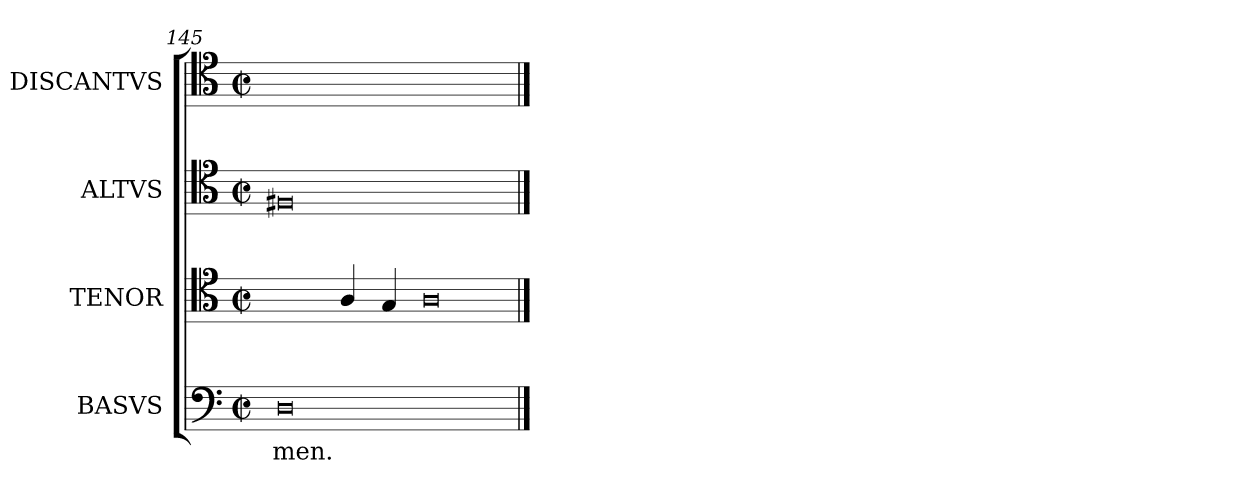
**kern	**text	**kern	**kern	**kern
*part4	*part4	*part3	*part2	*part1
*staff4	*staff4	*staff3	*staff2	*staff1
*I"BASVS	*	*I"TENOR	*I"ALTVS	*I"DISCANTVS
*I'B	*	*I'T	*I'A	*I'S
*clefF4	*	*clefC4	*clefC4	*clefC4
*k[]	*	*k[]	*k[]	*k[]
*D:dor	*	*D:dor	*D:dor	*D:dor
*M2/1	*	*M2/1	*M2/1	*M2/1
*met(c|)	*	*met(c|)	*met(c|)	*met(c|)
=145	=145	=145	=145	=145
0D	-men.	2ryy	0F#X	0ryy
.	.	4A/	.	.
.	.	4G/	.	.
!	!	!LO:N:vis=0	!	!
.	.	1A	.	.
==	==	==	==	==
*-	*-	*-	*-	*-
